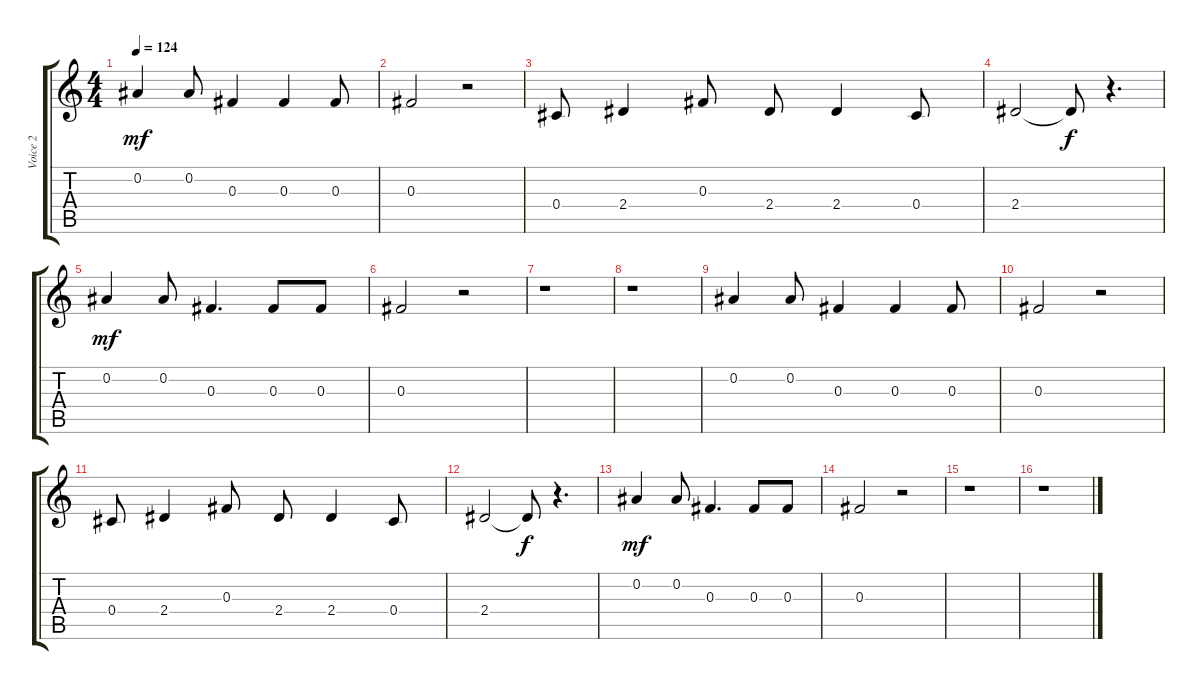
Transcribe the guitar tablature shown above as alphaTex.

\track ("Voice 2" "Voice 2") {instrument contrabass}
\staff {score tabs}
\tuning (Eb4 Bb3 Gb3 Db3 Ab2 Eb2) {hide}
\ts (4 4)
\tempo 124
\clef g2
\ks c
0.2.4{dy mf} 0.2.8 0.3.4 0.3.4 0.3.8 |
0.3.2 r.2 |
0.4.8 2.4.4 0.3.8 2.4.8 2.4.4 0.4.8 |
2.4.2 2.4{t}.8{dy f} r.4{d} |
0.2.4{dy mf} 0.2.8 0.3.4{d} 0.3.8 0.3.8 |
0.3.2 r.2 |
r.1 |
r.1 |
0.2.4 0.2.8 0.3.4 0.3.4 0.3.8 |
0.3.2 r.2 |
0.4.8 2.4.4 0.3.8 2.4.8 2.4.4 0.4.8 |
2.4.2 2.4{t}.8{dy f} r.4{d} |
0.2.4{dy mf} 0.2.8 0.3.4{d} 0.3.8 0.3.8 |
0.3.2 r.2 |
r.1 |
r.1
